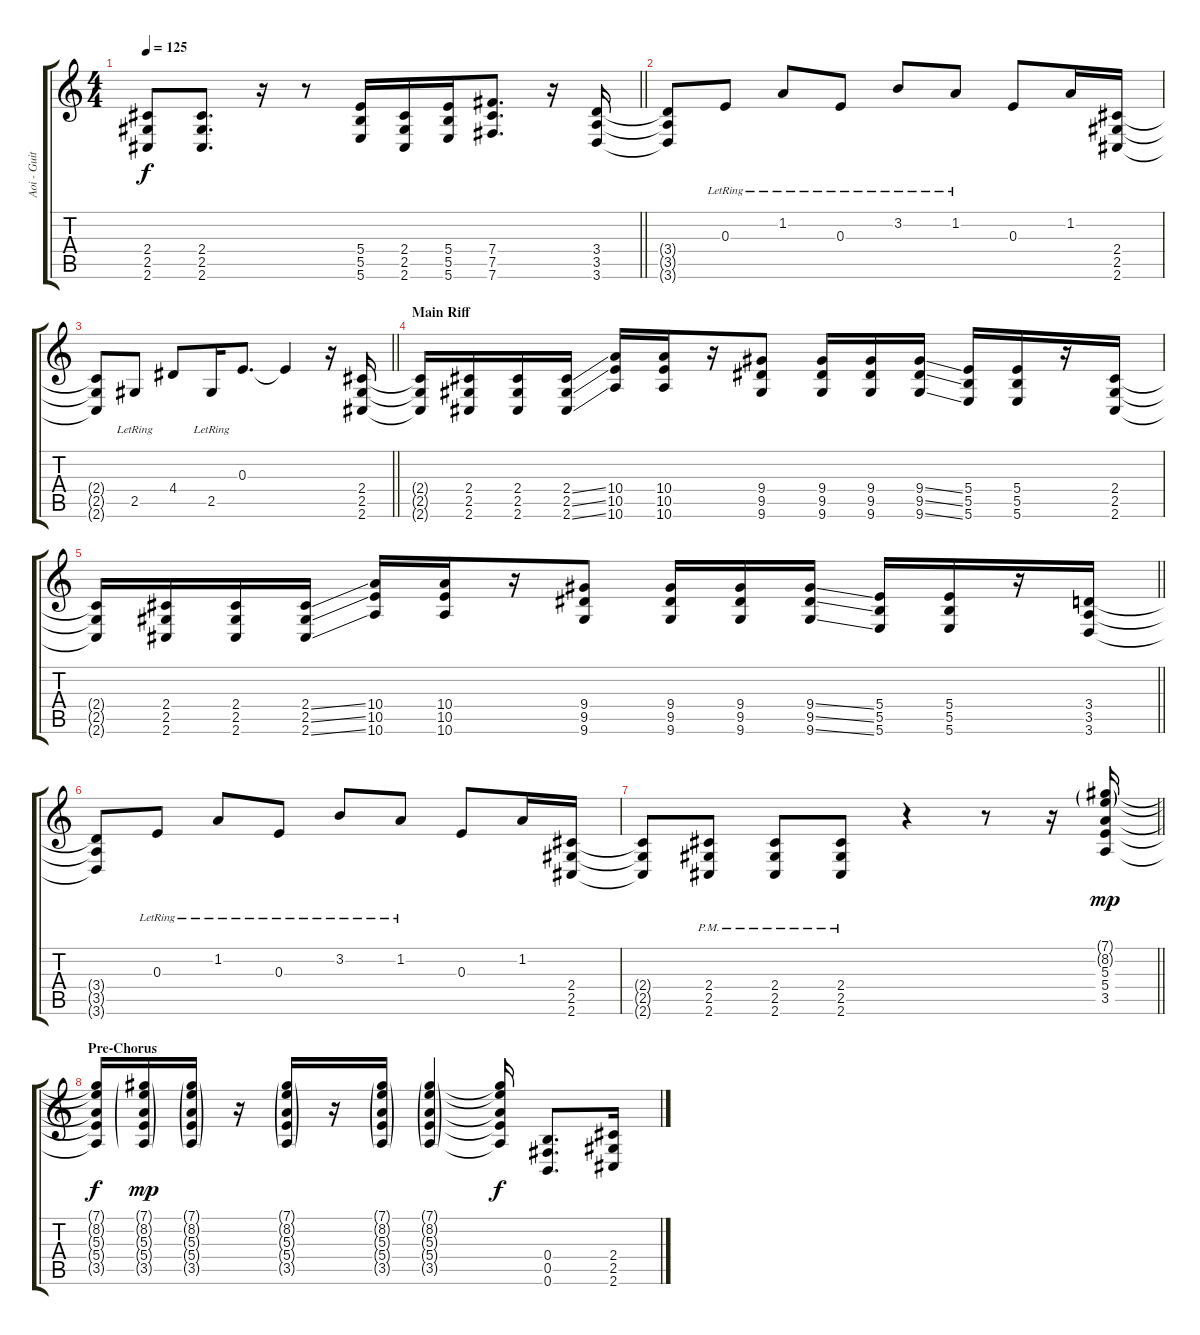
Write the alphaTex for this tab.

\track ("Aoi - Guitar 2" "Aoi - Guit") {instrument overdrivenguitar}
\staff {score tabs}
\tuning (Db4 Ab3 E3 B2 Gb2 B1) {hide}
\ts (4 4)
\tempo 125
\clef g2
\barLineRight lightlight
\ks c
(2.4{t} 2.5{t} 2.6{t}).8{dy f} (2.4 2.5 2.6).8{d} r.16 r.8 (5.4 5.5 5.6).16 (2.4 2.5 2.6).16 (5.4 5.5 5.6).16 (7.4 7.5 7.6).8{d} r.16 (3.4 3.5 3.6).16 |
(3.4{t} 3.5{t} 3.6{t}).8 0.3{lr}.8 1.2{lr}.8 0.3{lr}.8 3.2{lr}.8 1.2{lr}.8 0.3.8 1.2.16 (2.4 2.5 2.6).16 |
\barLineRight lightlight
(2.4{t} 2.5{t} 2.6{t}).8 2.5{lr}.8 4.4.8 2.5{lr}.16 0.3.8{d} 0.3{t}.4 r.16 (2.4 2.5 2.6).16 |
\section ("" "Main Riff")
(2.4{t} 2.5{t} 2.6{t}).16 (2.4 2.5 2.6).16 (2.4 2.5 2.6).16 (2.4{ss} 2.5{ss} 2.6{ss}).16 (10.4 10.5 10.6).16 (10.4 10.5 10.6).16 r.16 (9.4 9.5 9.6).8 (9.4 9.5 9.6).16 (9.4 9.5 9.6).16 (9.4{ss} 9.5{ss} 9.6{ss}).16 (5.4 5.5 5.6).16 (5.4 5.5 5.6).16 r.16 (2.4 2.5 2.6).16 |
\barLineRight lightlight
(2.4{t} 2.5{t} 2.6{t}).16 (2.4 2.5 2.6).16 (2.4 2.5 2.6).16 (2.4{ss} 2.5{ss} 2.6{ss}).16 (10.4 10.5 10.6).16 (10.4 10.5 10.6).16 r.16 (9.4 9.5 9.6).8 (9.4 9.5 9.6).16 (9.4 9.5 9.6).16 (9.4{ss} 9.5{ss} 9.6{ss}).16 (5.4 5.5 5.6).16 (5.4 5.5 5.6).16 r.16 (3.4 3.5 3.6).16 |
\section ("" "")
(3.4{t} 3.5{t} 3.6{t}).8 0.3{lr}.8 1.2{lr}.8 0.3{lr}.8 3.2{lr}.8 1.2{lr}.8 0.3.8 1.2.16 (2.4 2.5 2.6).16 |
\barLineRight lightlight
(2.4{t} 2.5{t} 2.6{t}).8 (2.4{pm} 2.5{pm} 2.6{pm}).8 (2.4{pm} 2.5{pm} 2.6{pm}).8 (2.4{pm} 2.5{pm} 2.6{pm}).8 r.4 r.8 r.16 (7.1{g} 8.2{g} 5.3 5.4 3.5).16{dy mp} |
\section ("" "Pre-Chorus")
(7.1{t} 8.2{t} 5.3{t} 5.4{t} 3.5{t}).16{dy f} (7.1{g} 8.2{g} 5.3{g} 5.4{g} 3.5{g}).16{dy mp} (7.1{g} 8.2{g} 5.3{g} 5.4{g} 3.5{g}).16 r.16 (7.1{g} 8.2{g} 5.3{g} 5.4{g} 3.5{g}).16 r.16 (7.1{g} 8.2{g} 5.3{g} 5.4{g} 3.5{g}).16 (7.1{g} 8.2{g} 5.3{g} 5.4{g} 3.5{g}).4 (7.1{t} 8.2{t} 5.3{t} 5.4{t} 3.5{t}).16{dy f} (0.4 0.5 0.6).8{d} (2.4 2.5 2.6).16
